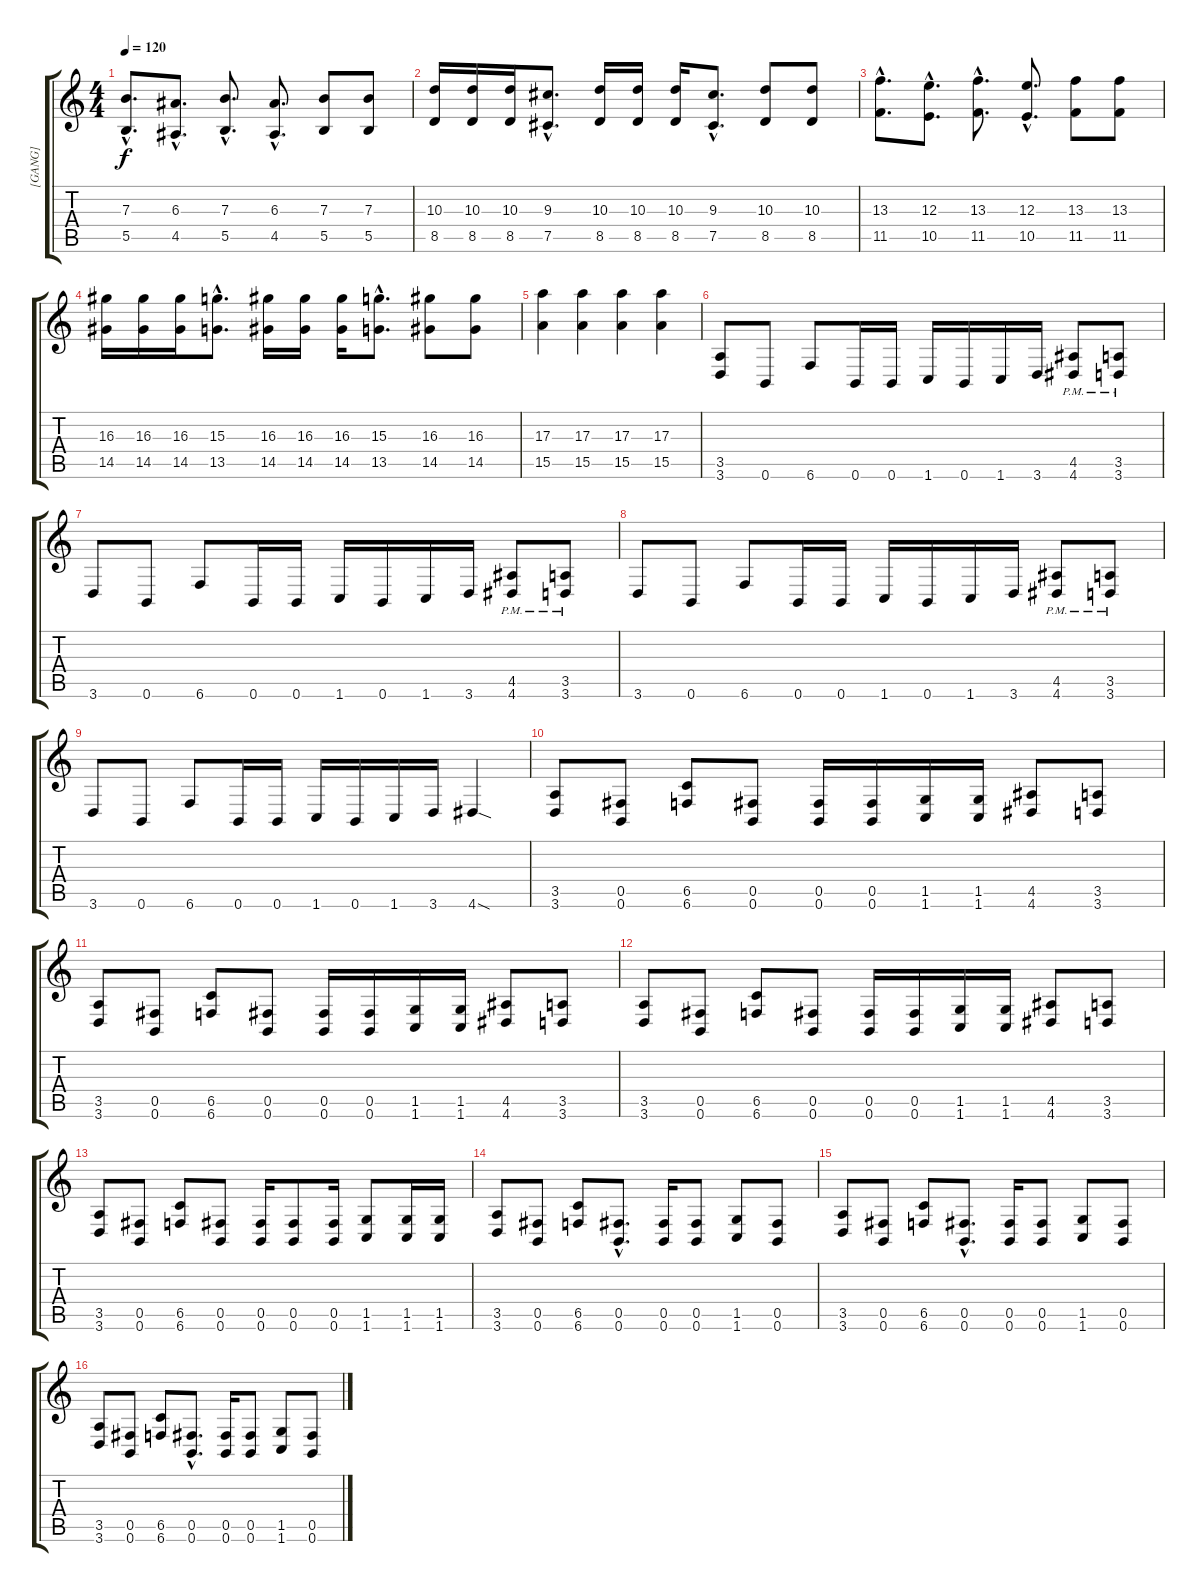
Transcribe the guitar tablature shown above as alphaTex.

\track ("[GANG]" "[GANG]") {instrument distortionguitar}
\staff {score tabs}
\tuning (Db4 Ab3 E3 B2 Gb2 B1) {hide}
\ts (4 4)
\tempo 120
\clef g2
\ks c
(7.3{hac} 5.5{hac}).8{d dy f instrument distortionguitar} (6.3{hac} 4.5{hac}).8{d} (7.3{hac} 5.5{hac}).8{d} (6.3{hac} 4.5{hac}).8{d} (7.3 5.5).8 (7.3 5.5).8 |
(10.3 8.5).16 (10.3 8.5).16 (10.3 8.5).16 (9.3{hac} 7.5{hac}).8{d} (10.3 8.5).16 (10.3 8.5).16 (10.3 8.5).16 (9.3{hac} 7.5{hac}).8{d} (10.3 8.5).8 (10.3 8.5).8 |
(13.3{hac} 11.5{hac}).8{d} (12.3{hac} 10.5{hac}).8{d} (13.3{hac} 11.5{hac}).8{d} (12.3{hac} 10.5{hac}).8{d} (13.3 11.5).8 (13.3 11.5).8 |
(16.3 14.5).16 (16.3 14.5).16 (16.3 14.5).16 (15.3{hac} 13.5{hac}).8{d} (16.3 14.5).16 (16.3 14.5).16 (16.3 14.5).16 (15.3{hac} 13.5{hac}).8{d} (16.3 14.5).8 (16.3 14.5).8 |
(17.3 15.5).4 (17.3 15.5).4 (17.3 15.5).4 (17.3 15.5).4 |
(3.5 3.6).8 0.6.8 6.6.8 0.6.16 0.6.16 1.6.16 0.6.16 1.6.16 3.6.16 (4.5{pm} 4.6).8 (3.5{pm} 3.6).8 |
3.6.8 0.6.8 6.6.8 0.6.16 0.6.16 1.6.16 0.6.16 1.6.16 3.6.16 (4.5{pm} 4.6).8 (3.5{pm} 3.6).8 |
3.6.8 0.6.8 6.6.8 0.6.16 0.6.16 1.6.16 0.6.16 1.6.16 3.6.16 (4.5{pm} 4.6).8 (3.5{pm} 3.6).8 |
3.6.8 0.6.8 6.6.8 0.6.16 0.6.16 1.6.16 0.6.16 1.6.16 3.6.16 4.6{sod}.4 |
(3.5 3.6).8 (0.5 0.6).8 (6.5 6.6).8 (0.5 0.6).8 (0.5 0.6).16 (0.5 0.6).16 (1.5 1.6).16 (1.5 1.6).16 (4.5 4.6).8 (3.5 3.6).8 |
(3.5 3.6).8 (0.5 0.6).8 (6.5 6.6).8 (0.5 0.6).8 (0.5 0.6).16 (0.5 0.6).16 (1.5 1.6).16 (1.5 1.6).16 (4.5 4.6).8 (3.5 3.6).8 |
(3.5 3.6).8 (0.5 0.6).8 (6.5 6.6).8 (0.5 0.6).8 (0.5 0.6).16 (0.5 0.6).16 (1.5 1.6).16 (1.5 1.6).16 (4.5 4.6).8 (3.5 3.6).8 |
(3.5 3.6).8 (0.5 0.6).8 (6.5 6.6).8 (0.5 0.6).8 (0.5 0.6).16 (0.5 0.6).8 (0.5 0.6).16 (1.5 1.6).8 (1.5 1.6).16 (1.5 1.6).16 |
(3.5 3.6).8 (0.5 0.6).8 (6.5 6.6).8 (0.5{hac} 0.6{hac}).8{d} (0.5 0.6).16 (0.5 0.6).8 (1.5 1.6).8 (0.5 0.6).8 |
(3.5 3.6).8 (0.5 0.6).8 (6.5 6.6).8 (0.5{hac} 0.6{hac}).8{d} (0.5 0.6).16 (0.5 0.6).8 (1.5 1.6).8 (0.5 0.6).8 |
(3.5 3.6).8 (0.5 0.6).8 (6.5 6.6).8 (0.5{hac} 0.6{hac}).8{d} (0.5 0.6).16 (0.5 0.6).8 (1.5 1.6).8 (0.5 0.6).8
